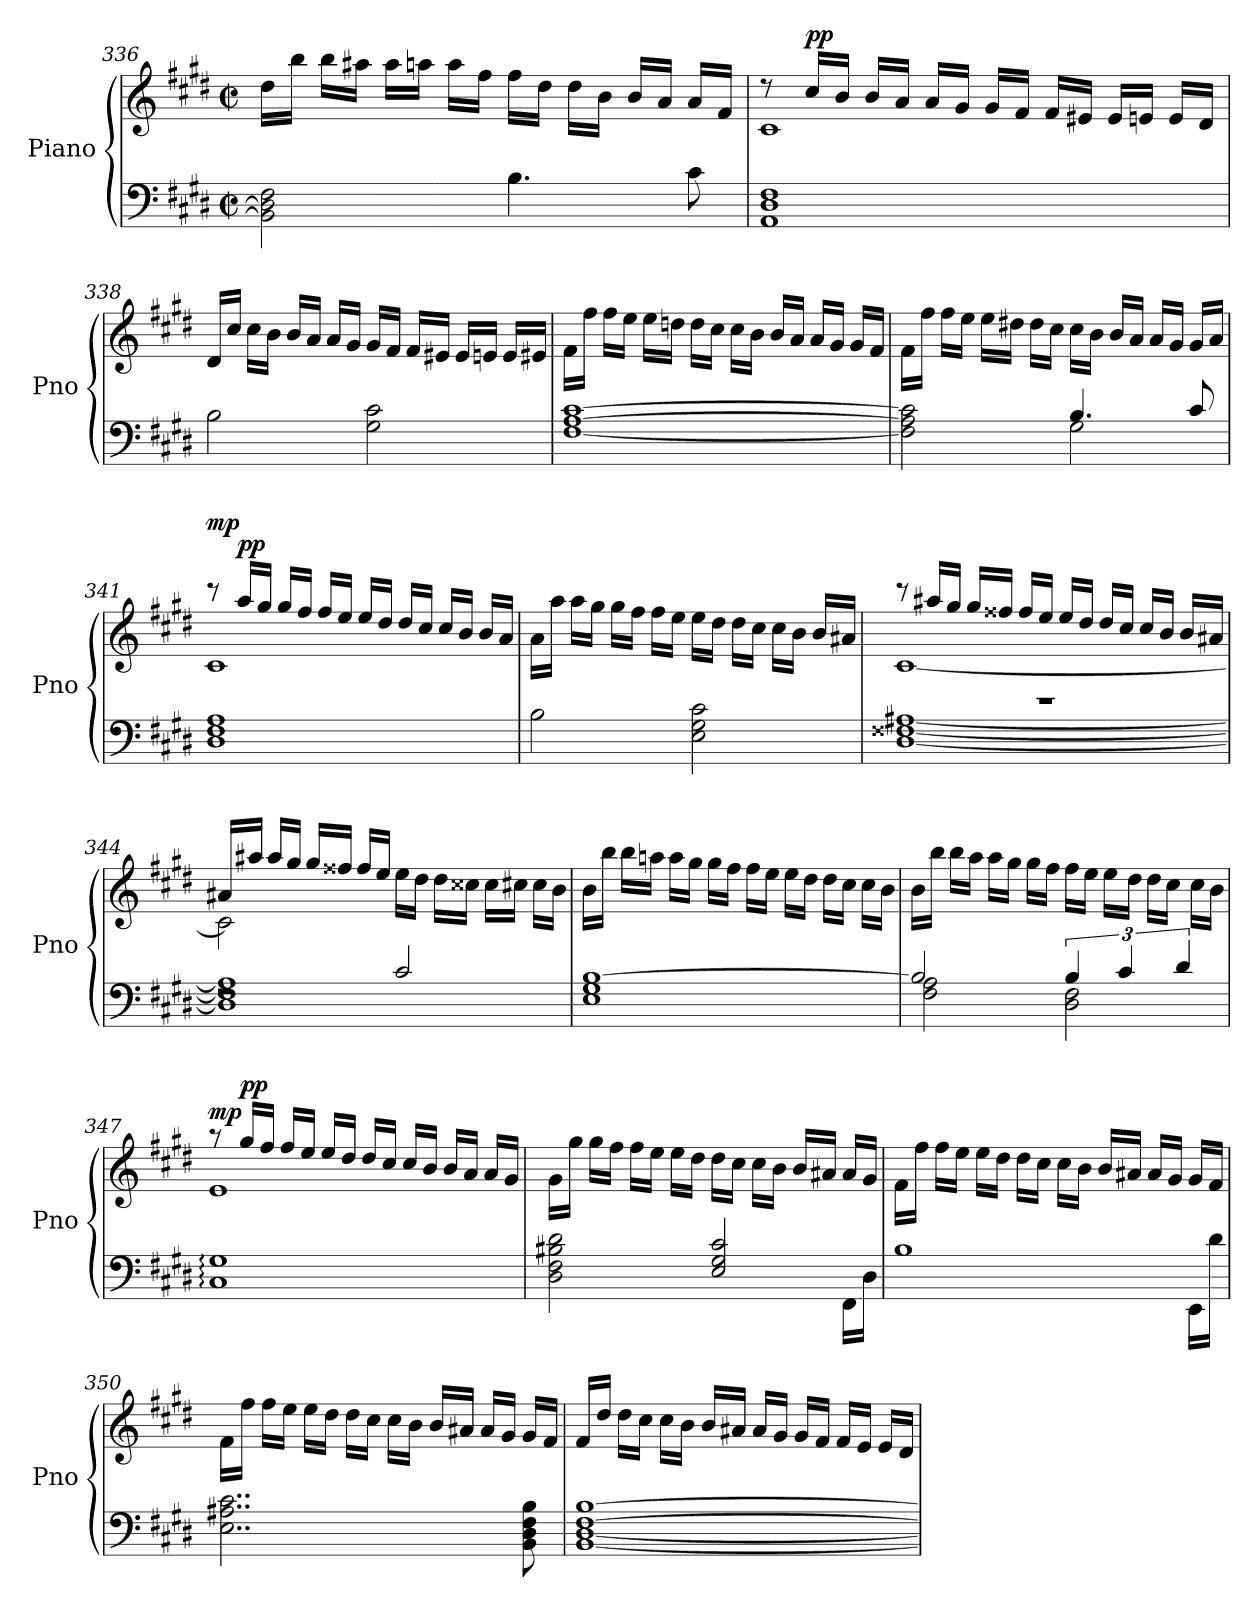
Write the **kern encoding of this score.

**kern	**kern	**dynam
*part1	*part1	*part1
*staff2	*staff1	*staff1/2
*I"Piano	*	*
*I'Pno	*	*
*clefF4	*clefG2	*
*k[f#c#g#d#]	*k[f#c#g#d#]	*
*M4/4	*M4/4	*
*met(c|)	*met(c|)	*
=336	=336	=336
2BB\] 2D#\] 2F#\	16dd#\LL	.
.	16bb\JJ	.
.	16bb\LL	.
.	16aa#X\JJ	.
.	16aa#\LL	.
.	16aan\JJ	.
.	16aa\LL	.
.	16ff#\JJ	.
4.B\	16ff#\LL	.
.	16dd#\JJ	.
.	16dd#\LL	.
.	16b\JJ	.
.	16b/LL	.
.	16a/JJ	.
8c#\	16a/LL	.
.	16f#/JJ	.
=337	=337	=337
*	*^	*
!	!	!	!LO:DY:a=2
!	!	!	!LO:DY:n=1:a
1AA 1D# 1F#	8r	1c#	mp mp
!	!	!	!LO:DY:n=2:a
.	16cc#/LL	.	pp
.	16b/JJ	.	.
.	16b/LL	.	.
.	16a/JJ	.	.
.	16a/LL	.	.
.	16g#/JJ	.	.
.	16g#/LL	.	.
.	16f#/JJ	.	.
.	16f#/LL	.	.
.	16e#X/JJ	.	.
.	16e#/LL	.	.
.	16en/JJ	.	.
.	16e/LL	.	.
.	16d#/JJ	.	.
*	*v	*v	*
!!LO:LB:g=z
=338	=338	=338
2B\	16d#/LL	.
.	16cc#/JJ	.
.	16cc#\LL	.
.	16b\JJ	.
.	16b/LL	.
.	16a/JJ	.
.	16a/LL	.
.	16g#/JJ	.
2G#\ 2c#\	16g#/LL	.
.	16f#/JJ	.
.	16f#/LL	.
.	16e#X/JJ	.
.	16e#/LL	.
.	16en/JJ	.
.	16e/LL	.
.	16e#X/JJ	.
=339	=339	=339
[1F# [1A [1c#	16f#\LL	.
.	16ff#\JJ	.
.	16ff#\LL	.
.	16ee\JJ	.
.	16ee\LL	.
.	16ddn\JJ	.
.	16dd\LL	.
.	16cc#\JJ	.
.	16cc#\LL	.
.	16b\JJ	.
.	16b/LL	.
.	16a/JJ	.
.	16a/LL	.
.	16g#/JJ	.
.	16g#/LL	.
.	16f#/JJ	.
=340	=340	=340
*^	*	*
2F#\] 2A\] 2c#\]	2ryy	16f#\LL	.
.	.	16ff#\JJ	.
.	.	16ff#\LL	.
.	.	16ee\JJ	.
.	.	16ee\LL	.
.	.	16dd#X\JJ	.
.	.	16dd#\LL	.
.	.	16cc#\JJ	.
4.B/	2G#\	16cc#\LL	.
.	.	16b\JJ	.
.	.	16b/LL	.
.	.	16a/JJ	.
.	.	16a/LL	.
.	.	16g#/JJ	.
8c#/	.	16g#/LL	.
.	.	16a/JJ	.
*v	*v	*	*
!!LO:PB:g=z
=341	=341	=341
*	*^	*
!	!	!	!LO:DY:a
1D# 1F# 1A	8r	1c#	mp
!	!	!	!LO:DY:a
.	16aa/LL	.	pp
.	16gg#/JJ	.	.
.	16gg#/LL	.	.
.	16ff#/JJ	.	.
.	16ff#/LL	.	.
.	16ee/JJ	.	.
.	16ee/LL	.	.
.	16dd#/JJ	.	.
.	16dd#/LL	.	.
.	16cc#/JJ	.	.
.	16cc#/LL	.	.
.	16b/JJ	.	.
.	16b/LL	.	.
.	16a/JJ	.	.
*	*v	*v	*
=342	=342	=342
2B\	16a\LL	.
.	16aa\JJ	.
.	16aa\LL	.
.	16gg#\JJ	.
.	16gg#\LL	.
.	16ff#\JJ	.
.	16ff#\LL	.
.	16ee\JJ	.
2E\ 2G#\ 2c#\	16ee\LL	.
.	16dd#\JJ	.
.	16dd#\LL	.
.	16cc#\JJ	.
.	16cc#\LL	.
.	16b\JJ	.
.	16b/LL	.
.	16a#X/JJ	.
=343	=343	=343
*^	*^	*
1r	[1D# [1F##X [1A#X	8r	[1c#	.
.	.	16aa#X/LL	.	.
.	.	16gg#/JJ	.	.
.	.	16gg#/LL	.	.
.	.	16ff##X/JJ	.	.
.	.	16ff##/LL	.	.
.	.	16ee/JJ	.	.
.	.	16ee/LL	.	.
.	.	16dd#/JJ	.	.
.	.	16dd#/LL	.	.
.	.	16cc#/JJ	.	.
.	.	16cc#/LL	.	.
.	.	16b/JJ	.	.
.	.	16b/LL	.	.
.	.	16a#X/JJ	.	.
!!LO:LB:g=z	!!
=344	=344	=344	=344	=344
2rF	1D#] 1F##] 1A#]	16a#X/LL	2c#\]	.
.	.	16aa#X/JJ	.	.
.	.	16aa#/LL	.	.
.	.	16gg#/JJ	.	.
.	.	16gg#/LL	.	.
.	.	16ff##X/JJ	.	.
.	.	16ff##/LL	.	.
.	.	16ee/JJ	.	.
2c#/	.	16ee\LL	2ryy	.
.	.	16dd#\JJ	.	.
.	.	16dd#\LL	.	.
.	.	16cc##X\JJ	.	.
.	.	16cc##\LL	.	.
.	.	16cc#X\JJ	.	.
.	.	16cc#\LL	.	.
.	.	16b\JJ	.	.
*v	*v	*	*	*
*	*v	*v	*
=345	=345	=345
1E 1G# [1B	16b\LL	.
.	16bb\JJ	.
.	16bb\LL	.
.	16aan\JJ	.
.	16aa\LL	.
.	16gg#\JJ	.
.	16gg#\LL	.
.	16ff#\JJ	.
.	16ff#\LL	.
.	16ee\JJ	.
.	16ee\LL	.
.	16dd#\JJ	.
.	16dd#\LL	.
.	16cc#\JJ	.
.	16cc#\LL	.
.	16b\JJ	.
=346	=346	=346
*^	*	*
2B/]	2F#\ 2A\	16b\LL	.
.	.	16bb\JJ	.
.	.	16bb\LL	.
.	.	16aa\JJ	.
.	.	16aa\LL	.
.	.	16gg#\JJ	.
.	.	16gg#\LL	.
.	.	16ff#\JJ	.
6B/	2D#\ 2F#\	16ff#\LL	.
.	.	16ee\JJ	.
.	.	16ee\LL	.
6c#/	.	.	.
.	.	16dd#\JJ	.
.	.	16dd#\LL	.
.	.	16cc#\JJ	.
6d#/	.	.	.
.	.	16cc#\LL	.
.	.	16b\JJ	.
*v	*v	*	*
!!LO:LB:g=z
=347	=347	=347
*	*^	*
!	!	!	!LO:DY:a
1C#: 1G#:	8r	1e	mp
!	!	!	!LO:DY:a
.	16gg#/LL	.	pp
.	16ff#/JJ	.	.
.	16ff#/LL	.	.
.	16ee/JJ	.	.
.	16ee/LL	.	.
.	16dd#/JJ	.	.
.	16dd#/LL	.	.
.	16cc#/JJ	.	.
.	16cc#/LL	.	.
.	16b/JJ	.	.
.	16b/LL	.	.
.	16a/JJ	.	.
.	16a/LL	.	.
.	16g#/JJ	.	.
*	*v	*v	*
=348	=348	=348
*^	*	*
2D#\ 2F#\ 2B#X\ 2d#\	2..ryy	16g#\LL	.
.	.	16gg#\JJ	.
.	.	16gg#\LL	.
.	.	16ff#\JJ	.
.	.	16ff#\LL	.
.	.	16ee\JJ	.
.	.	16ee\LL	.
.	.	16dd#\JJ	.
2E/ 2G#/ 2c#/	.	16dd#\LL	.
.	.	16cc#\JJ	.
.	.	16cc#\LL	.
.	.	16b\JJ	.
.	.	16b/LL	.
.	.	16a#X/JJ	.
.	16FF#!\LL	16a#/LL	.
.	16D#!\JJ	16g#/JJ	.
=349	=349	=349	=349
1B	2..ryy	16f#\LL	.
.	.	16ff#\JJ	.
.	.	16ff#\LL	.
.	.	16ee\JJ	.
.	.	16ee\LL	.
.	.	16dd#\JJ	.
.	.	16dd#\LL	.
.	.	16cc#\JJ	.
.	.	16cc#\LL	.
.	.	16b\JJ	.
.	.	16b/LL	.
.	.	16a#X/JJ	.
.	.	16a#/LL	.
.	.	16g#/JJ	.
.	16EE!\LL	16g#/LL	.
.	16d#!\JJ	16f#/JJ	.
*v	*v	*	*
!!LO:LB:g=z
=350	=350	=350
2..E\ 2..A#X\ 2..c#\	16f#\LL	.
.	16ff#\JJ	.
.	16ff#\LL	.
.	16ee\JJ	.
.	16ee\LL	.
.	16dd#\JJ	.
.	16dd#\LL	.
.	16cc#\JJ	.
.	16cc#\LL	.
.	16b\JJ	.
.	16b/LL	.
.	16a#X/JJ	.
.	16a#/LL	.
.	16g#/JJ	.
8BB\ 8D#\ 8F#\ 8B\	16g#/LL	.
.	16f#/JJ	.
=351	=351	=351
[1BB [1D# [1F# [1B	16f#/LL	.
.	16dd#/JJ	.
.	16dd#\LL	.
.	16cc#\JJ	.
.	16cc#\LL	.
.	16b\JJ	.
.	16b/LL	.
.	16a#X/JJ	.
.	16a#/LL	.
.	16g#/JJ	.
.	16g#/LL	.
.	16f#/JJ	.
.	16f#/LL	.
.	16e/JJ	.
.	16e/LL	.
.	16d#/JJ	.
=	=	=
*-	*-	*-
